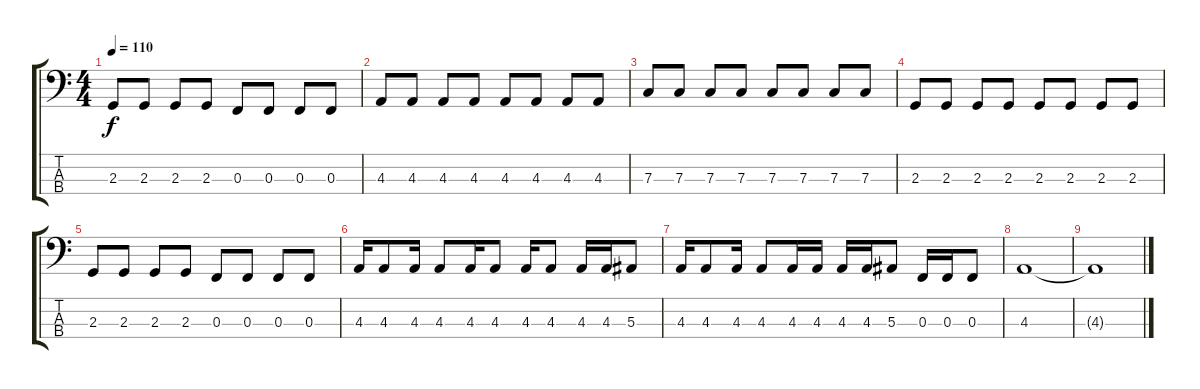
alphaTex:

\track "" {instrument electricbasspick}
\staff {score tabs}
\tuning (Eb2 Bb1 F1 C1) {hide}
\ts (4 4)
\tempo 110
\clef f4
\ks c
2.3.8{dy f} 2.3.8 2.3.8 2.3.8 0.3.8 0.3.8 0.3.8 0.3.8 |
4.3.8 4.3.8 4.3.8 4.3.8 4.3.8 4.3.8 4.3.8 4.3.8 |
7.3.8 7.3.8 7.3.8 7.3.8 7.3.8 7.3.8 7.3.8 7.3.8 |
2.3.8 2.3.8 2.3.8 2.3.8 2.3.8 2.3.8 2.3.8 2.3.8 |
2.3.8 2.3.8 2.3.8 2.3.8 0.3.8 0.3.8 0.3.8 0.3.8 |
4.3.16 4.3.8 4.3.16 4.3.8 4.3.16 4.3.8 4.3.16 4.3.8 4.3.16 4.3.16 5.3.8 |
4.3.16 4.3.8 4.3.16 4.3.8 4.3.16 4.3.16 4.3.16 4.3.16 5.3.8 0.3.16 0.3.16 0.3.8 |
4.3.1{volume 3} |
4.3{t}.1
